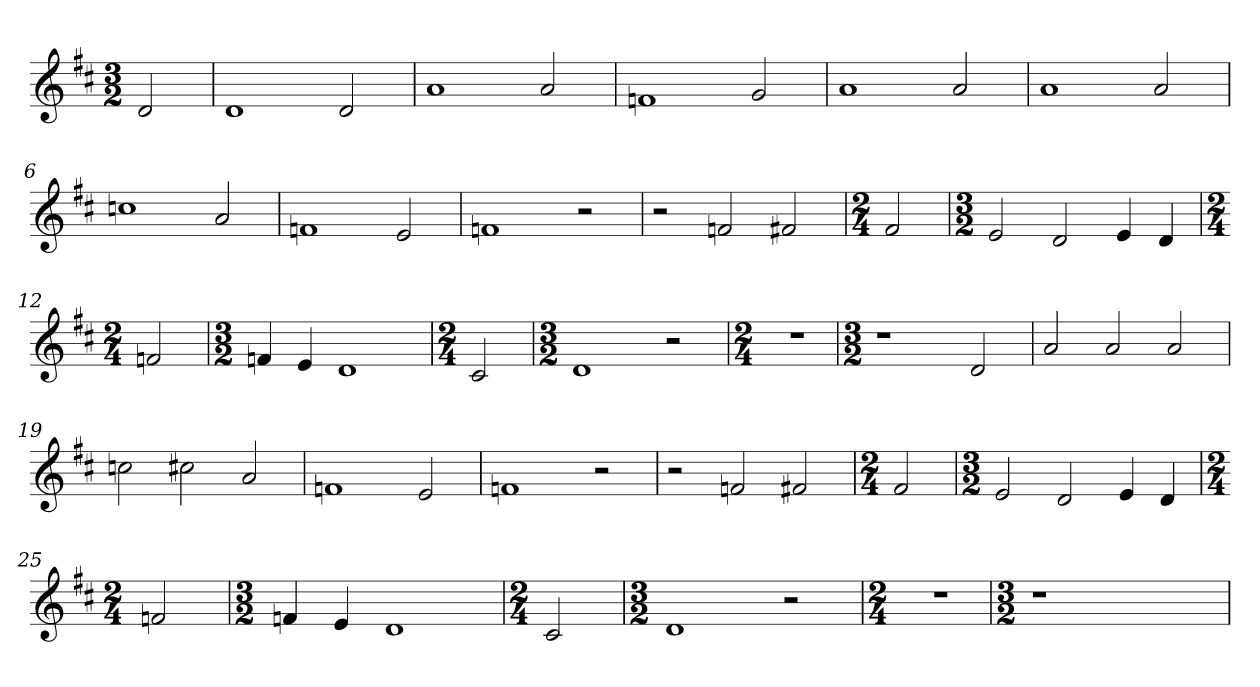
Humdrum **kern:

**kern
*part1
*staff1
*clefG2
*k[f#c#]
*D:
*M3/2
=
2d
=1
1d
2d
=2
1a
2a
=3
1fn
2g
=4
1a
2a
=5
1a
2a
=6
1ccn
2a
=7
1fn
2e
=8
1fn
2r
=9
2r
2fn
2f#
=10
*M2/4
2f#
=11
*M3/2
2e
2d
4e
4d
=12
*M2/4
2fn
=13
*M3/2
4fn
4e
1d
=14
*M2/4
2c#
=15
*M3/2
1d
2r
=16
*M2/4
2r
=17
*M3/2
1r
2d
=18
2a
2a
2a
=19
2ccn
2cc#
2a
=20
1fn
2e
=21
1fn
2r
=22
2r
2fn
2f#
=23
*M2/4
2f#
=24
*M3/2
2e
2d
4e
4d
=25
*M2/4
2fn
=26
*M3/2
4fn
4e
1d
=27
*M2/4
2c#
=28
*M3/2
1d
2r
=29
*M2/4
2r
=30
*M3/2
1r
2ryy
=
*-
